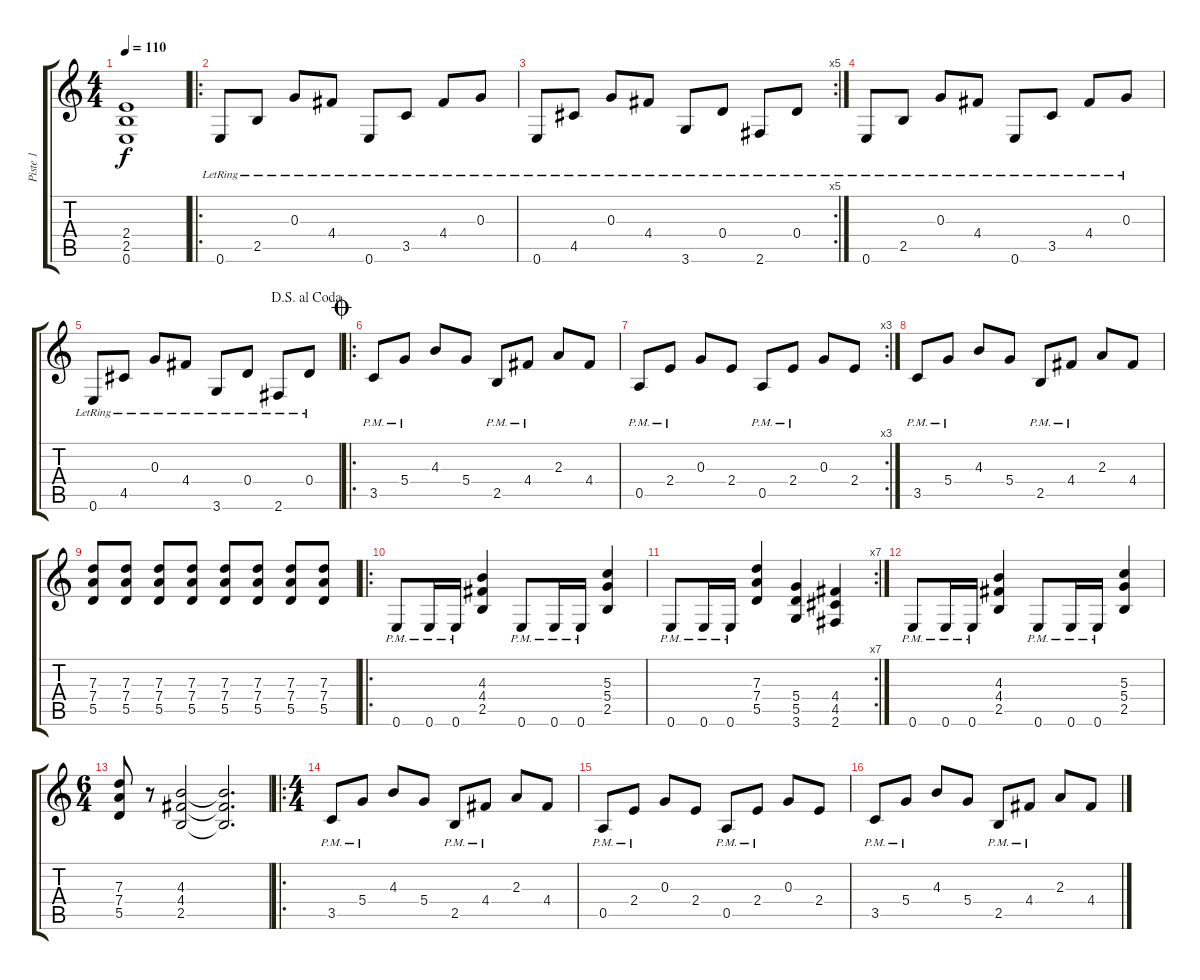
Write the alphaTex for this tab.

\track ("Piste 1" "Piste 1") {instrument acousticguitarsteel}
\staff {score tabs}
\tuning (E4 B3 G3 D3 A2 E2) {hide}
\ts (4 4)
\tempo 110
\clef g2
\ks c
(2.4{t} 2.5{t} 0.6{t}).1{dy f} |
\ro
0.6{lr}.8{instrument acousticguitarsteel} 2.5{lr}.8 0.3{lr}.8 4.4{lr}.8 0.6{lr}.8 3.5{lr}.8 4.4{lr}.8 0.3{lr}.8 |
\rc 5
0.6{lr}.8 4.5{lr}.8 0.3{lr}.8 4.4{lr}.8 3.6{lr}.8 0.4{lr}.8 2.6{lr}.8 0.4{lr}.8 |
0.6{lr}.8 2.5{lr}.8 0.3{lr}.8 4.4{lr}.8 0.6{lr}.8 3.5{lr}.8 4.4{lr}.8 0.3{lr}.8 |
\jump dalsegnoalcoda
0.6{lr}.8 4.5{lr}.8 0.3{lr}.8 4.4{lr}.8 3.6{lr}.8 0.4{lr}.8 2.6{lr}.8 0.4{lr}.8 |
\ro
\jump coda
3.5{pm}.8 5.4{pm}.8 4.3.8 5.4.8 2.5{pm}.8 4.4{pm}.8 2.3.8 4.4.8 |
\rc 3
0.5{pm}.8 2.4{pm}.8 0.3.8 2.4.8 0.5{pm}.8 2.4{pm}.8 0.3.8 2.4.8 |
3.5{pm}.8 5.4{pm}.8 4.3.8 5.4.8 2.5{pm}.8 4.4{pm}.8 2.3.8 4.4.8 |
(7.3 7.4 5.5).8 (7.3 7.4 5.5).8 (7.3 7.4 5.5).8 (7.3 7.4 5.5).8 (7.3 7.4 5.5).8 (7.3 7.4 5.5).8 (7.3 7.4 5.5).8 (7.3 7.4 5.5).8 |
\ro
0.6{pm}.8 0.6{pm}.16 0.6{pm}.16 (4.3 4.4 2.5).4 0.6{pm}.8 0.6{pm}.16 0.6{pm}.16 (5.3 5.4 2.5).4 |
\rc 7
0.6{pm}.8 0.6{pm}.16 0.6{pm}.16 (7.3 7.4 5.5).4 (5.4 5.5 3.6).4 (4.4 4.5 2.6).4 |
0.6{pm}.8 0.6{pm}.16 0.6{pm}.16 (4.3 4.4 2.5).4 0.6{pm}.8 0.6{pm}.16 0.6{pm}.16 (5.3 5.4 2.5).4 |
\ts (6 4)
(7.3 7.4 5.5).8 r.8 (4.3 4.4 2.5).2 (4.3{t} 4.4{t} 2.5{t}).2{d} |
\ro
\ts (4 4)
3.5{pm}.8 5.4{pm}.8 4.3.8 5.4.8 2.5{pm}.8 4.4{pm}.8 2.3.8 4.4.8 |
0.5{pm}.8 2.4{pm}.8 0.3.8 2.4.8 0.5{pm}.8 2.4{pm}.8 0.3.8 2.4.8 |
3.5{pm}.8 5.4{pm}.8 4.3.8 5.4.8 2.5{pm}.8 4.4{pm}.8 2.3.8 4.4.8
